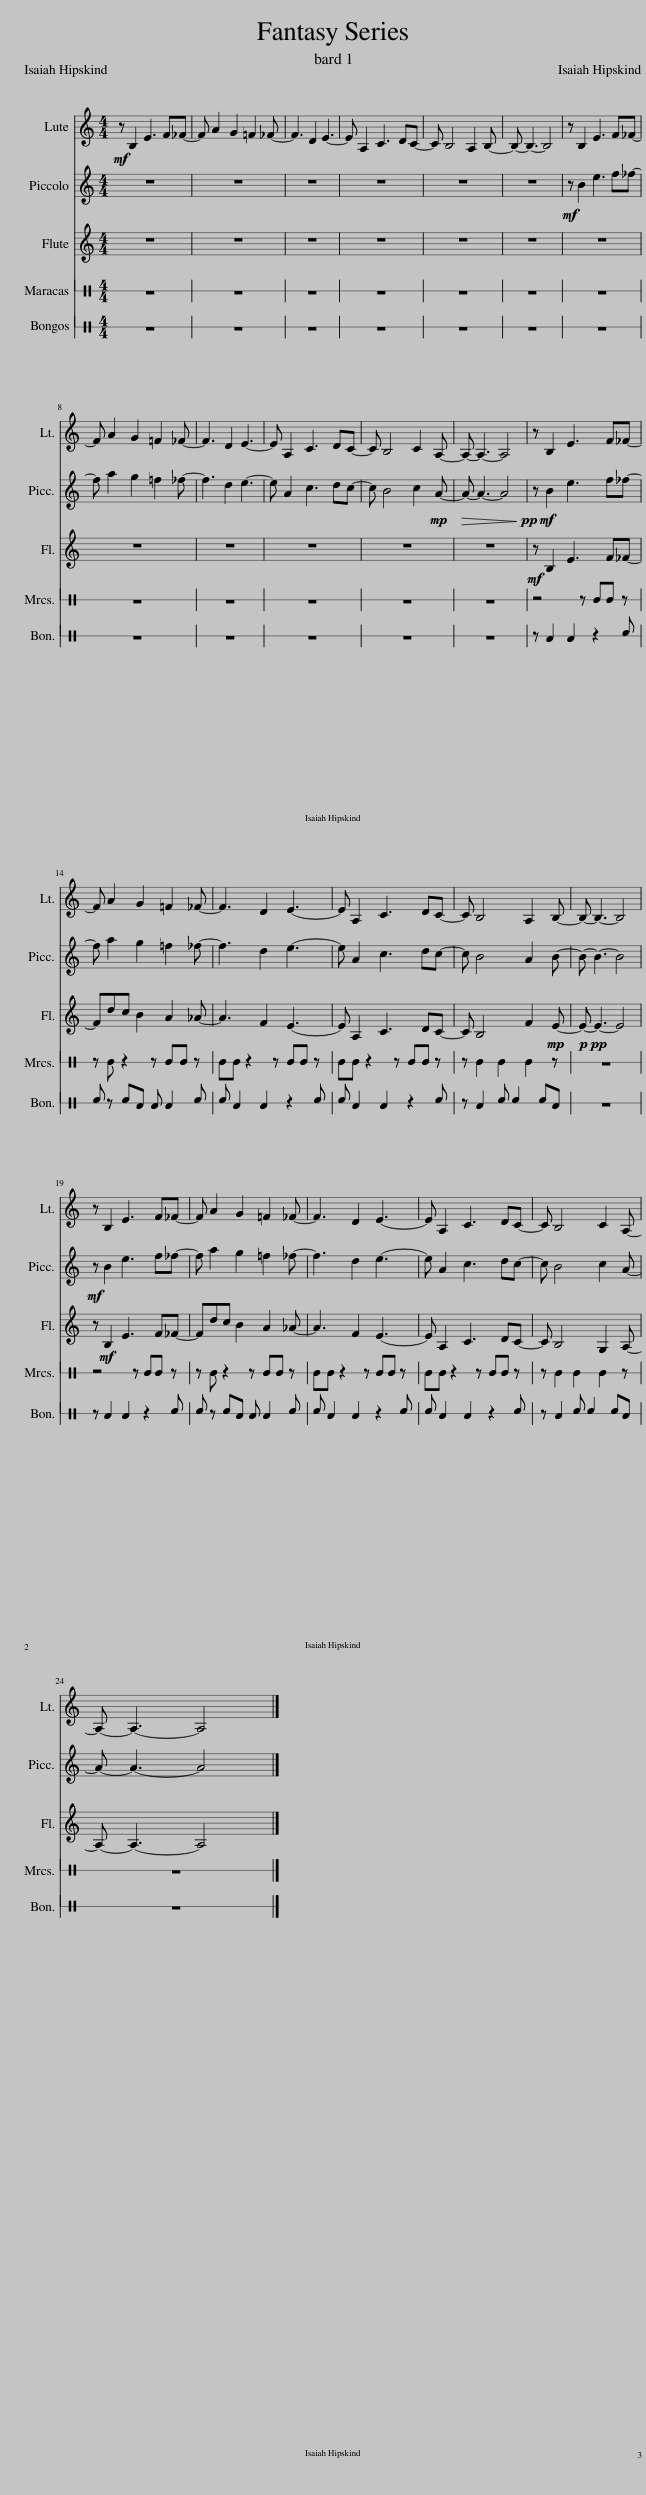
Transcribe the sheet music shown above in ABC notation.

X:1
%%score 1 2 3 4 5
L:1/8
M:4/4
I:linebreak $
K:C
V:1 treble
V:2 treble transpose=12
V:3 treble
V:4 perc stafflines=1
K:none
V:5 perc stafflines=1
K:none
V:1
!mf! z B,2 E3 F_F- | F A2 G2 =F2 _F- | F3 D2 E3- | E A,2 C3 DC- | C B,4 A,2 B,- | %5
 B,- B,3- B,4 | z B,2 E3 F_F- |$ F A2 G2 =F2 _F- | F3 D2 E3- | E A,2 C3 DC- | %10
 C B,4 C2 A,- | A,- A,3- A,4 | z B,2 E3 F_F- |$ F A2 G2 =F2 _F- | F3 D2 E3- | %15
 E A,2 C3 DC- | C B,4 A,2 B,- | B,- B,3- B,4 |$ z B,2 E3 F_F- | F A2 G2 =F2 _F- | %20
 F3 D2 E3- | E A,2 C3 DC- | C B,4 C2 A,- |$ A,- A,3- A,4 |] %24
V:2
 z8 | z8 | z8 | z8 | z8 | %5
 z8 |!mf! z B2 e3 f_f- |$ f a2 g2 =f2 _f- | f3 d2 e3- | e A2 c3 dc- | %10
 c B4 c2!mp! A- |!>(! A- A3- A4!>)! |!pp! z!mf! B2 e3 f_f- |$ f a2 g2 =f2 _f- | f3 d2 e3- | %15
 e A2 c3 dc- | c B4 A2 B- | B- B3- B4 |$!mf! z B2 e3 f_f- | f a2 g2 =f2 _f- | %20
 f3 d2 e3- | e A2 c3 dc- | c B4 c2 A- |$ A- A3- A4 |] %24
V:3
 z8 | z8 | z8 | z8 | z8 | %5
 z8 | z8 |$ z8 | z8 | z8 | %10
 z8 | z8 |!mf! z B,2 E3 F_F- |$ Fdc B2 A2 _A- | A3 F2 E3- | %15
 E A,2 C3 DC- | C B,4 F2!mp! E- |!p! E-!pp! E3- E4 |$ z!mf! B,2 E3 F_F- | Fdc B2 A2 _A- | %20
 A3 F2 E3- | E A,2 C3 DC- | C B,4 G,2 A,- |$ A,- A,3- A,4 |] %24
V:4
 z8 | z8 | z8 | z8 | z8 | %5
 z8 | z8 |$ z8 | z8 | z8 | %10
 z8 | z8 | z4 z EE z |$ z E z2 z EE z | EE z2 z EE z | %15
 EE z2 z EE z | z E2 E2 E2 z | z8 |$ z4 z EE z | z E z2 z EE z | %20
 EE z2 z EE z | EE z2 z EE z | z E2 E2 E2 z |$ z8 |] %24
V:5
 z8 | z8 | z8 | z8 | z8 | %5
 z8 | z8 |$ z8 | z8 | z8 | %10
 z8 | z8 | z D2 D2 z2 F |$ F z FD D D2 F | F D2 D2 z2 F | %15
 F D2 D2 z2 F | z D2 F F2 FD | z8 |$ z D2 D2 z2 F | F z FD D D2 F | %20
 F D2 D2 z2 F | F D2 D2 z2 F | z D2 F F2 FD |$ z8 |] %24
